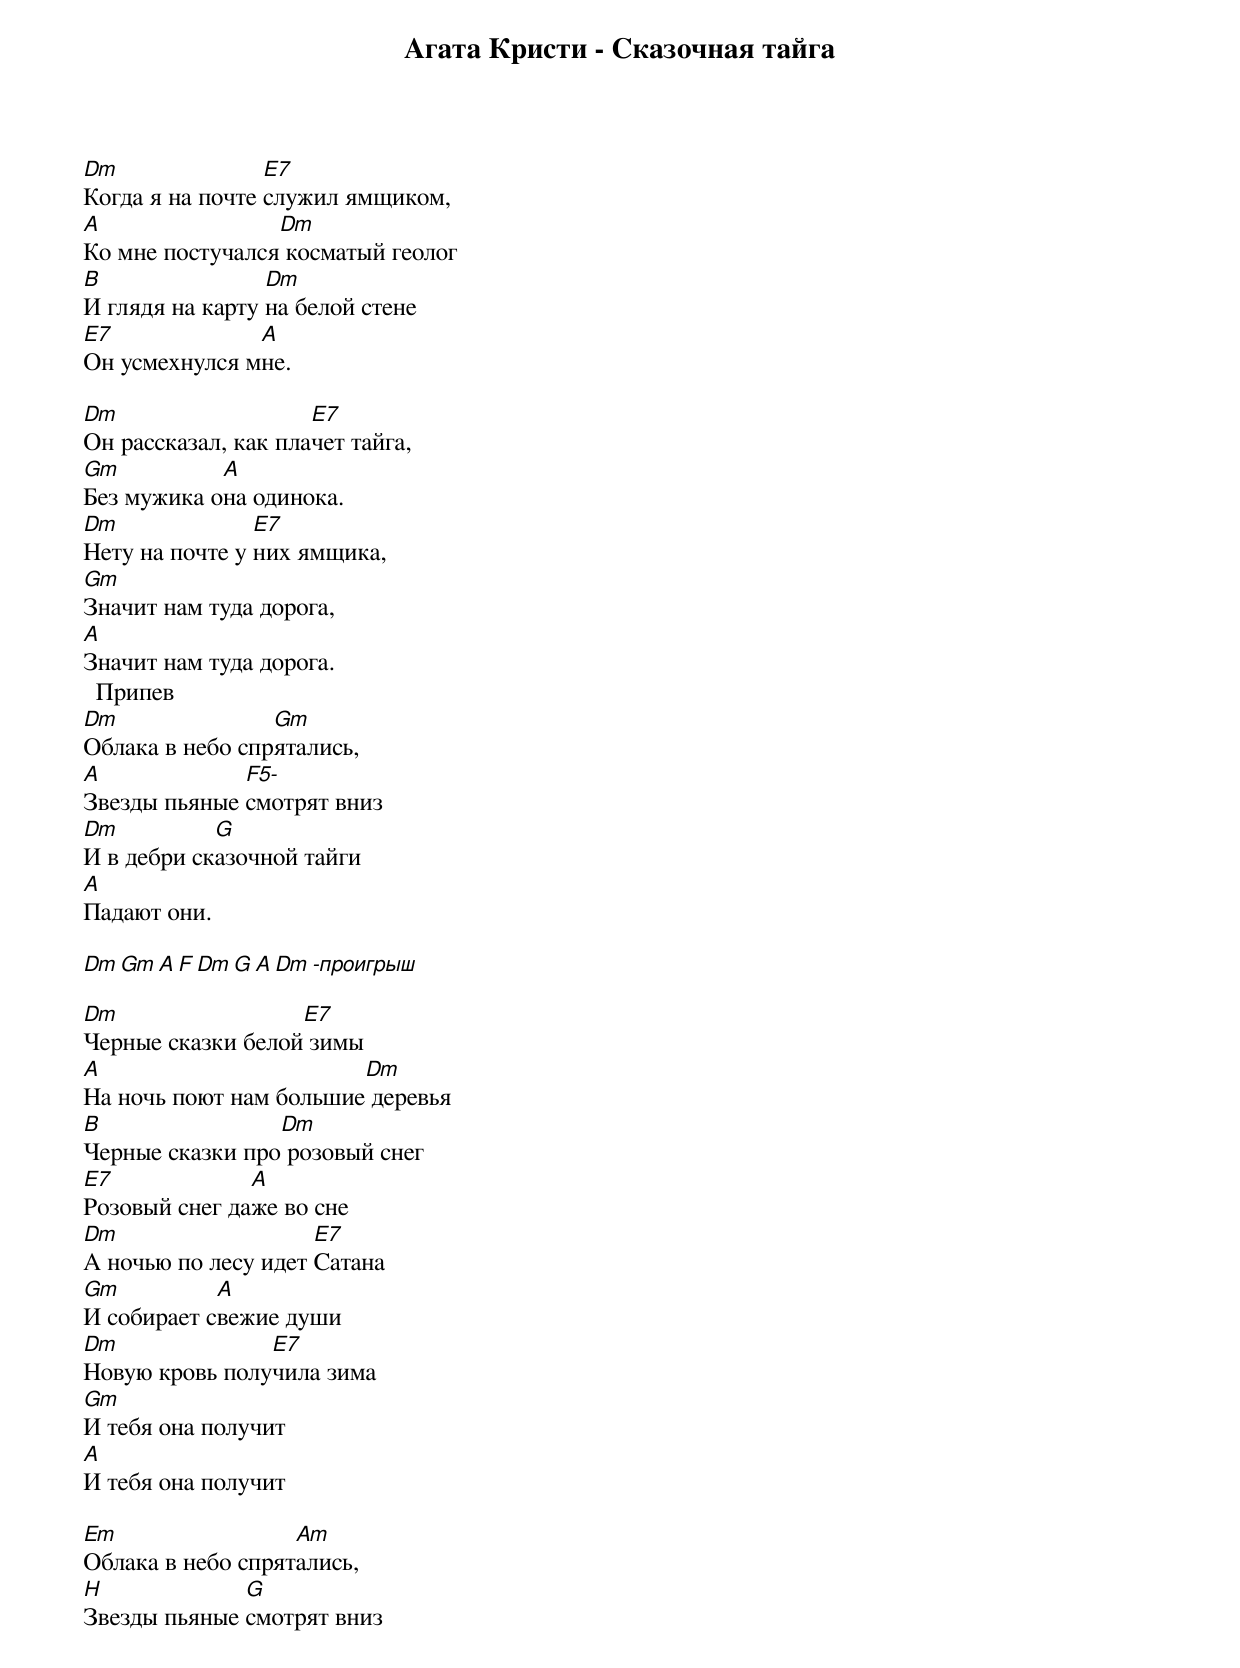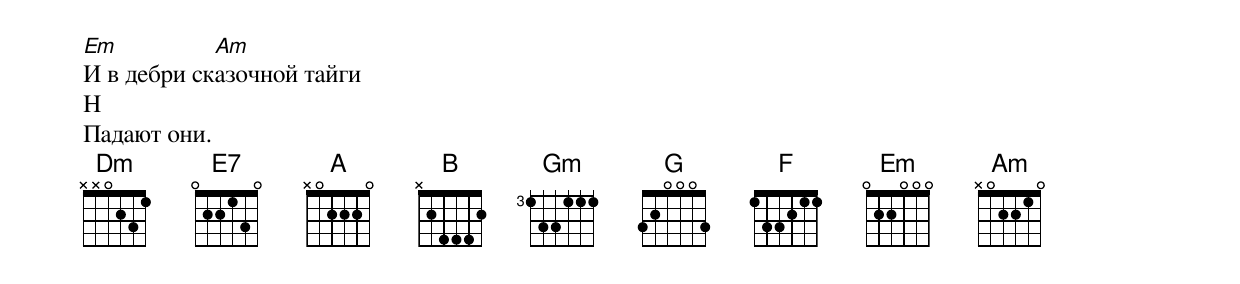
Агата Кристи - Сказочная тайга

Dm               E7
Когда я на почте служил ямщиком,
A                Dm
Ко мне постучался косматый геолог
B                Dm
И глядя на карту на белой стене
E7             A
Он усмехнулся мне.

Dm                   E7
Он рассказал, как плачет тайга,
Gm          A
Без мужика она одинока.
Dm              E7
Нету на почте у них ямщика,
Gm
Значит нам туда дорога,
A
Значит нам туда дорога.
  Припев
Dm               Gm
Облака в небо спрятались,
A             F5-
Звезды пьяные смотрят вниз
Dm          G
И в дебри сказочной тайги
A
Падают они.

Dm Gm A F Dm G A Dm -проигрыш

Dm                 E7
Черные сказки белой зимы
A                       Dm
На ночь поют нам большие деревья
B                Dm
Черные сказки про розовый снег
E7             A
Розовый снег даже во сне
Dm                   E7
А ночью по лесу идет Сатана
Gm          A
И собирает свежие души
Dm              E7
Новую кровь получила зима
Gm
И тебя она получит
A
И тебя она получит

Em                 Am
Облака в небо спрятались,
H             G
Звезды пьяные смотрят вниз
Em          Am
И в дебри сказочной тайги
H
Падают они.
